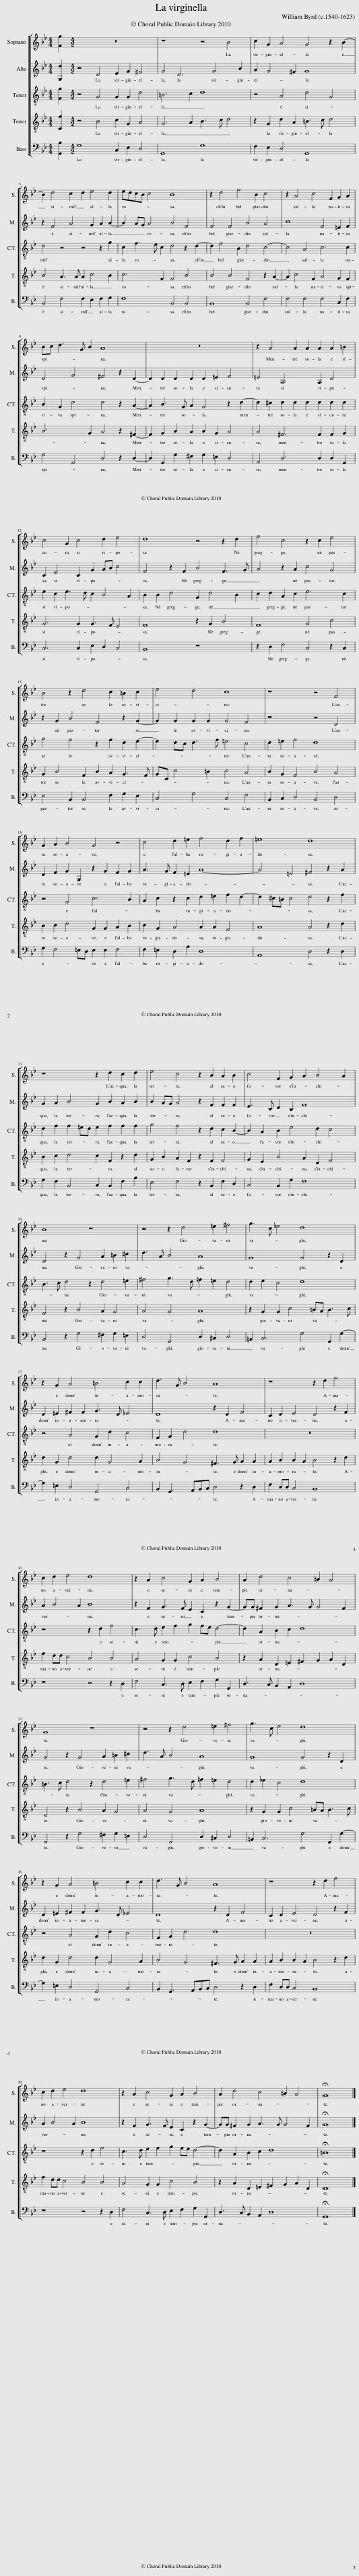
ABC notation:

X:1
%%score [ 1 2 3 4 5 ]
L:1/8
M:4/4
I:linebreak $
K:Bb
V:1 treble
V:2 treble transpose=-12
V:3 treble-8 transpose=-12
V:4 treble-8 transpose=-12
V:5 bass
V:1
 [Fg]2 |[M:4/2] z16 | z8 z4 B4 | c2 G2 A4 G4 z2 B2- |$ B2 d4 c2 d2 e4 d2 | %5
 edcB c4 B8 | z2 d4 f4 B2 c4 | z2 A4 c4 F2 G2 A2 |$ Bc d3 G B2 A8 | z16 | %10
 z2 A4 A2 A2 A2 A2 =B2 |$ c4 G2 c4 d2 e4 | d8 z4 z2 d2 | f4 c4 z2 c2 e4 |$ B4 z2 d4 c2 =B2 c2 | %15
 e4 d4 c8 | z8 z4 F4 |$ G2 A2 B4 G4 z4 | c4 d2 =e2 f4 d2 f2 | =e8 d8 |$ %20
 z8 z2 d2 c2 d2 | e4 c4 z2 B2 A2 B2 | c4 F2 G2 A2 B4 A2 |$ B8 z8 | z4 z2 d4 =e2 ^f4 | %25
 g3 c _e4 d8 |$ z2 G2 A4 =B4 c2 c2 | d3 G B4 A8 | z8 z2 d2 f4 |$ c2 d2 e4 d8 | %30
 z2 A2 c4 G2 A2 B4 | A2 d4 c4 =B2 A4 |$ G8 z8 | z4 z2 d4 =e2 ^f4 | g3 c e4 d8 |$ %35
 z2 G2 A4 =B4 c2 c2 | d3 G B4 A8 | z8 z2 d2 f4 |$ c2 d2 e4 d8 | z2 A2 c4 G2 A2 B4 | %40
 A2 d4 c4 =B2 A4 | !fermata!G16 |] %42
V:2
 [G,d]2 |[M:4/2] z4 D4 E2 G2 ^F4 | G4 D6 G4 B2 | A2 G4 ^F2 G8 |$ z2 F4 A4 G2 A2 B2- | %5
 B2 AG A4 B4 F4 | F4 F4 B4 A4 | c8 F4 =E2 F2 |$ D4 G4 ^F4 z2 D2- | D2 D2 D2 D2 D2 =E2 F4 | %10
 =E4 A,6 A,2 D4 |$ C2 E4 C2 G2 AB c4 | F4 z2 F2 B4 F3 G | A4 z2 A2 c4 G4 |$ z2 G2 B4 F4 z2 G2- | %15
 G2 G2 G2 G2 G4 F4 | z8 z4 D4 |$ D2 F2 G2 G,2 z2 G2 F2 G2 | A3 G F2 =E2 A8- | A4 =E4 ^F4 z2 A2 |$ %20
 G2 A2 B4 G2 B2 A2 B2 | B2 AG A4 z2 F2 F2 F2 | E3 C D2 B,2 F8 |$ D4 z2 G4 A2 =B2 ^c2 | d3 A B4 A8 | %25
 G8 G4 z2 D2 |$ D2 =E2 ^F2 F2 G3 D _E4 | D8 z2 D2 F4 | C2 D2 E4 D4 z2 F2 |$ A2 B4 A2 B8 | %30
 z2 F2 G3 F E2 C2 z2 G2- | GG ^F2 G2 A3 G G4 F2 |$ G4 z2 G4 A2 =B2 ^c2 | d3 A B4 A8 | G8 G4 z2 D2 |$ %35
 D2 =E2 ^F2 F2 G3 D _E4 | D8 z2 D2 F4 | C2 D2 E4 D4 z2 F2 |$ A2 B4 A2 B8 | z2 F2 G3 F E2 C2 z2 G2- | %40
 GG ^F2 G2 A3 G G4 F2 | !fermata!G16 |] %42
V:3
 [Fg]2 |[M:4/2] z4 G4 G2 G2 d4 | =B6 c2 d8 | z4 A4 d4 G4 |$ d4 z4 z4 z2 g2 | %5
 c2 f3 e c2 d4 z2 d2- | d2 f4 B2 d4 c4- | c4 A4 c6 c2 |$ B2 G2 d4 d4 z2 A2- | A2 B3 G A2 G4 z2 d2- | %10
 d2 ^c2 d2 d2 d2 d2 d2 d2 |$ e2 c2 e3 d c2 B4 A2 | B2 B2 d4 G2 d4 B2 | c2 d2 A2 c2 e6 c2 |$ g4 f4 z2 f2 d2 e2- | %15
 e2 dc d3 f =e4 c4 | d2 =e2 f4 d8 |$ z4 G4 c6 B2 | A2 c2 z2 c2 d2 =e2 f2 d2- | d2 ^c=B c4 d4 z2 f2 |$ %20
 d2 f2 f2 =ed e2 f2 f2 f2 | g4 f4 z2 d2 c2 B2- | B2 A2 B2 e4 d2 c4 |$ B3 c d4 z2 d4 =e2 | ^f4 g3 d =f2 =e2 d4 | %25
 d2 e2 c4 d8 |$ z4 A4 G2 d2 c4 | F2 G2 d4 d8 | z16 |$ z8 z2 d2 f4 | %30
 c3 d e2 f2 g2 fe d4- | d2 A2 B2 c2 d8 |$ =B3 c d4 z2 d4 =e2 | ^f4 g3 d =f2 =e2 d4 | d2 _e2 c4 d8 |$ %35
 z4 A4 G2 d2 c4 | F2 G2 d4 d8 | z16 |$ z8 z2 d2 f4 | c3 d e2 f2 g2 fe d4- | %40
 d2 A2 B2 c2 d8 | !fermata!=B16 |] %42
V:4
 [Cf]2 |[M:4/2] z4 B4 c2 G2 A4 | G6 A2 B3 c d4 | z2 G2 d2 A2 =B3 c d4 |$ B4 A3 A A2 c4 B2 | %5
 c6 F2 F4 B4 | B4 B4 F4 z2 A2- | A2 c4 F2 A4 G2 F2 |$ B6 G2 A4 z2 ^F2- | F2 G2 B2 A2 B2 G2 A4 | %10
 A4 ^F6 F2 F2 G2 |$ G6 G2 G3 F E4 | F8 z2 G2 B4 | F8 G4 c4 |$ G2 B4 F2 B2 A2 G3 F | %15
 GC c4 =B2 c4 A4 | B2 G2 F4 B4 A4 |$ B2 c2 d4 G2 G2 A2 B2 | c2 G2 A4 A2 A2 F4 | A8 A4 z2 d2 |$ %20
 B2 c2 d4 c2 F2 z2 d2 | G2 B2 A2 F2 z2 F2 F4 | G2 E2 B4 A2 D2 F4 |$ F4 z2 B4 A2 G4 | A4 G4 A8 | %25
 z2 G2 G2 c4 =BA B3 c |$ d2 G2 d4 d2 G4 A2 | B4 G4 ^F3 G A2 A2 | A2 B2 B2 A2 B4 z2 d2 |$ f2 dd c4 B4 B4 | %30
 A4 G2 G2 c4 B4 | z2 A2 D2 =E2 ^F2 G2 A2 D2 |$ D4 z2 B4 A2 G4 | A4 G4 A8 | z2 G2 G2 c4 =BA B3 c |$ %35
 d2 G2 d4 d2 G4 A2 | B4 G4 ^F3 G A2 A2 | A2 B2 B2 A2 B4 z2 d2 |$ f2 dd c4 B4 B4 | A4 G2 G2 c4 B4 | %40
 z2 A2 D2 =E2 ^F2 G2 A2 D2 | !fermata!D16 |] %42
V:5
 [G,,B,]2 |[M:4/2] G,8 C,2 E,2 D,4 | G,,8 G,8 | F,2 E,2 D,4 G,,8 |$ B,,4 F,4 F,2 E,2 F,2 G,2 | %5
 F,8 B,,4 B,,4 | B,,8 B,,4 F,4 | F,4 F,4 F,4 C,2 F,2 |$ G,4 G,,4 D,4 z2 D,2- | D,2 G,,2 G,2 ^F,2 G,2 =E,2 D,4 | %10
 A,,4 D,6 D,2 D,2 G,,2 |$ C,6 C,2 E,2 D,2 C,4 | B,,8 z8 | z2 D,2 F,4 C,4 z2 C,2 |$ E,4 B,,2 B,,4 F,2 G,2 E,2 | %15
 C,4 G,4 C,4 F,4 | B,,2 C,2 D,4 B,,4 D,4 |$ G,2 F,4 =E,D, E,2 E,2 F,4 | F,2 =E,2 D,2 A,2 D,8 | A,,8 D,4 z2 D,2 |$ %20
 G,2 F,2 B,,4 C,2 B,,2 F,2 B,2 | E,4 F,4 z2 B,,2 F,2 D,2 | C,4 B,,2 G,2 F,8 |$ B,,4 z2 G,4 ^F,2 G,2 =E,2 | D,4 G,,4 D,2 ^C,2 D,4 | %25
 =B,,2 C,6 G,4 G,,2 G,2- |$ G,2 =E,2 D,4 G,,4 C,4 | B,,2 G,,3 A,,B,,C, D,4 z2 D,2 | F,2 D,D, C,4 B,,8 |$ z8 z4 z2 D,2 | %30
 F,4 C,3 D, E,2 F,2 G,2 G,,2 | D,3 C, B,,2 A,,2 D,8 |$ G,,4 z2 G,4 ^F,2 G,2 =E,2 | D,4 G,,4 D,2 ^C,2 D,4 | =B,,2 C,6 G,4 G,,2 G,2- |$ %35
 G,2 =E,2 D,4 G,,4 C,4 | B,,2 G,,3 A,,B,,C, D,4 z2 D,2 | F,2 D,D, C,4 B,,8 |$ z8 z4 z2 D,2 | F,4 C,3 D, E,2 F,2 G,2 G,,2 | %40
 D,3 C, B,,2 A,,2 D,8 | !fermata!G,,16 |] %42
